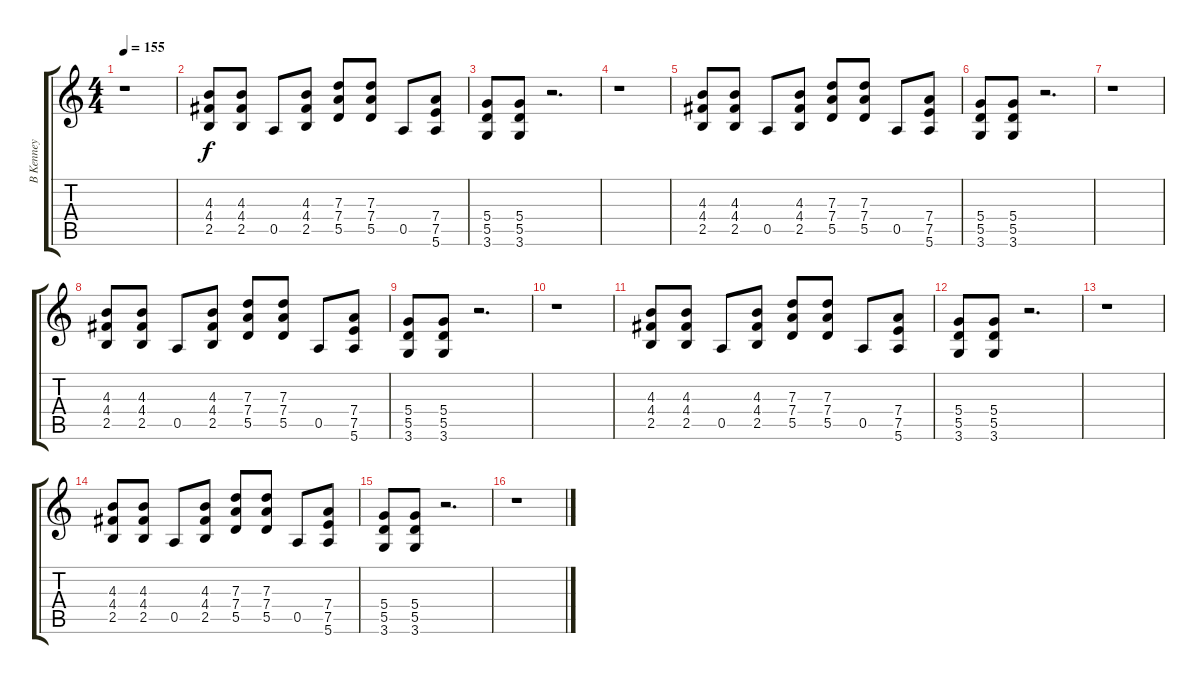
\track ("B Kenney" "B Kenney") {instrument distortionguitar}
\staff {score tabs}
\tuning (E4 B3 G3 D3 A2 E2) {hide}
\ts (4 4)
\tempo 155
\clef g2
\ks c
r.1{dy f} |
(4.3 4.4 2.5).8 (4.3 4.4 2.5).8 0.5.8 (4.3 4.4 2.5).8 (7.3 7.4 5.5).8 (7.3 7.4 5.5).8 0.5.8 (7.4 7.5 5.6).8 |
(5.4 5.5 3.6).8 (5.4 5.5 3.6).8 r.2{d} |
r.1 |
(4.3 4.4 2.5).8 (4.3 4.4 2.5).8 0.5.8 (4.3 4.4 2.5).8 (7.3 7.4 5.5).8 (7.3 7.4 5.5).8 0.5.8 (7.4 7.5 5.6).8 |
(5.4 5.5 3.6).8 (5.4 5.5 3.6).8 r.2{d} |
r.1 |
(4.3 4.4 2.5).8 (4.3 4.4 2.5).8 0.5.8 (4.3 4.4 2.5).8 (7.3 7.4 5.5).8 (7.3 7.4 5.5).8 0.5.8 (7.4 7.5 5.6).8 |
(5.4 5.5 3.6).8 (5.4 5.5 3.6).8 r.2{d} |
r.1 |
(4.3 4.4 2.5).8 (4.3 4.4 2.5).8 0.5.8 (4.3 4.4 2.5).8 (7.3 7.4 5.5).8 (7.3 7.4 5.5).8 0.5.8 (7.4 7.5 5.6).8 |
(5.4 5.5 3.6).8 (5.4 5.5 3.6).8 r.2{d} |
r.1 |
(4.3 4.4 2.5).8 (4.3 4.4 2.5).8 0.5.8 (4.3 4.4 2.5).8 (7.3 7.4 5.5).8 (7.3 7.4 5.5).8 0.5.8 (7.4 7.5 5.6).8 |
(5.4 5.5 3.6).8 (5.4 5.5 3.6).8 r.2{d} |
r.1
